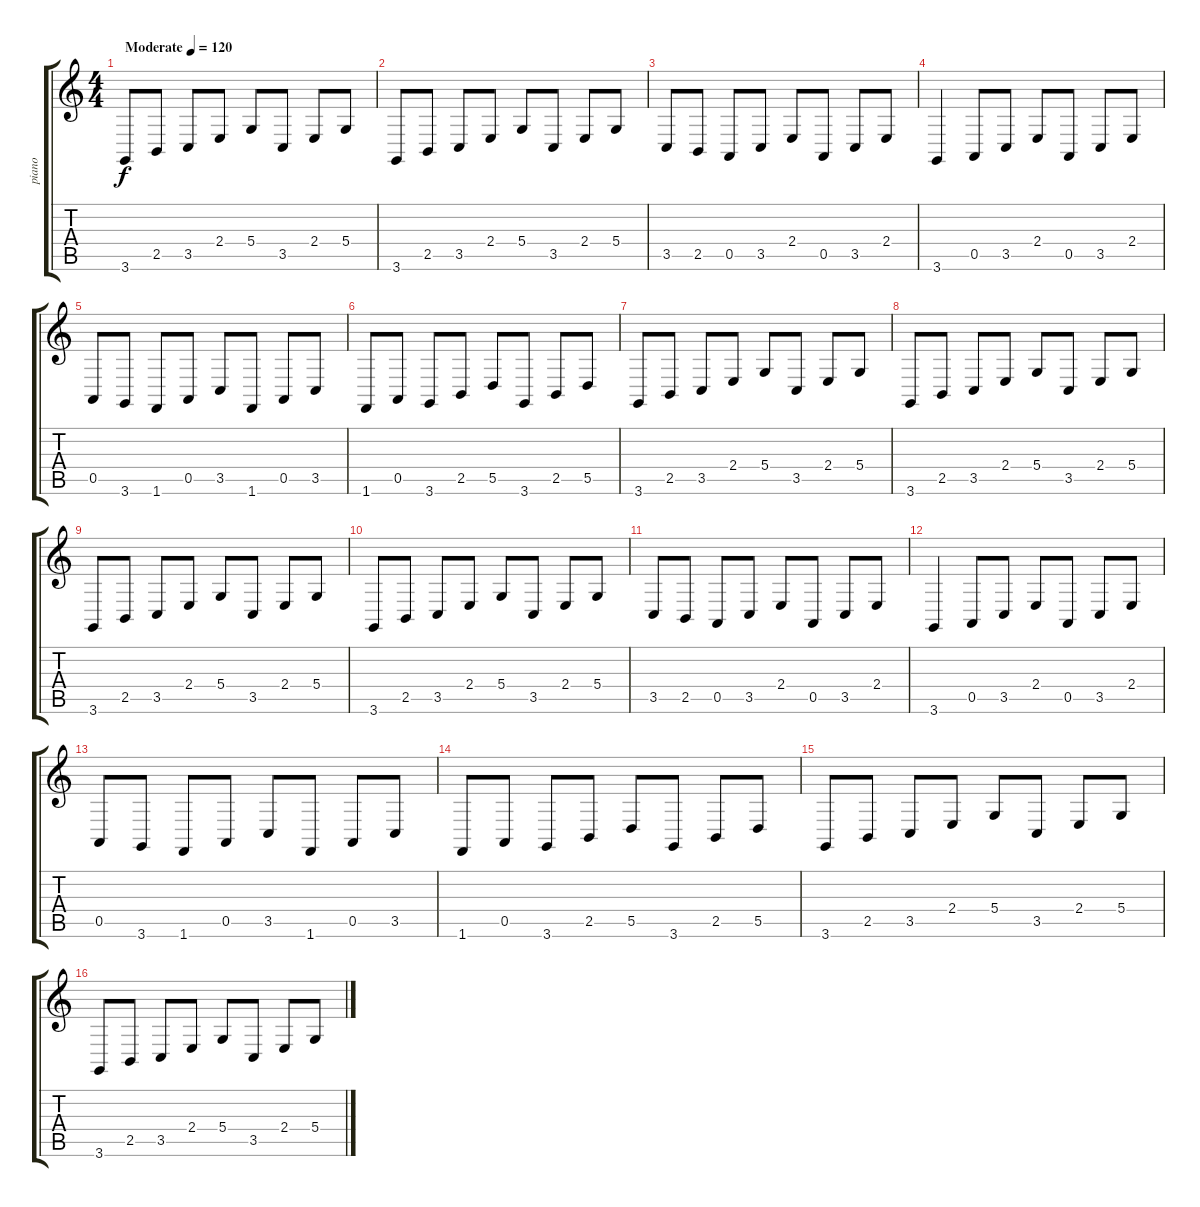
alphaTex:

\track ("piano" "piano") {instrument electricgrandpiano}
\staff {score tabs}
\tuning (E4 B3 G3 D3 A2 E2) {hide}
\ts (4 4)
\tempo (120 "Moderate")
\clef g2
\ks c
3.6.8{dy f instrument electricgrandpiano} 2.5.8 3.5.8 2.4.8 5.4.8 3.5.8 2.4.8 5.4.8 |
3.6.8 2.5.8 3.5.8 2.4.8 5.4.8 3.5.8 2.4.8 5.4.8 |
3.5.8 2.5.8 0.5.8 3.5.8 2.4.8 0.5.8 3.5.8 2.4.8 |
3.6.4 0.5.8 3.5.8 2.4.8 0.5.8 3.5.8 2.4.8 |
0.5.8 3.6.8 1.6.8 0.5.8 3.5.8 1.6.8 0.5.8 3.5.8 |
1.6.8 0.5.8 3.6.8 2.5.8 5.5.8 3.6.8 2.5.8 5.5.8 |
3.6.8 2.5.8 3.5.8 2.4.8 5.4.8 3.5.8 2.4.8 5.4.8 |
3.6.8 2.5.8 3.5.8 2.4.8 5.4.8 3.5.8 2.4.8 5.4.8 |
3.6.8 2.5.8 3.5.8 2.4.8 5.4.8 3.5.8 2.4.8 5.4.8 |
3.6.8 2.5.8 3.5.8 2.4.8 5.4.8 3.5.8 2.4.8 5.4.8 |
3.5.8 2.5.8 0.5.8 3.5.8 2.4.8 0.5.8 3.5.8 2.4.8 |
3.6.4 0.5.8 3.5.8 2.4.8 0.5.8 3.5.8 2.4.8 |
0.5.8 3.6.8 1.6.8 0.5.8 3.5.8 1.6.8 0.5.8 3.5.8 |
1.6.8 0.5.8 3.6.8 2.5.8 5.5.8 3.6.8 2.5.8 5.5.8 |
3.6.8 2.5.8 3.5.8 2.4.8 5.4.8 3.5.8 2.4.8 5.4.8 |
3.6.8 2.5.8 3.5.8 2.4.8 5.4.8 3.5.8 2.4.8 5.4.8
